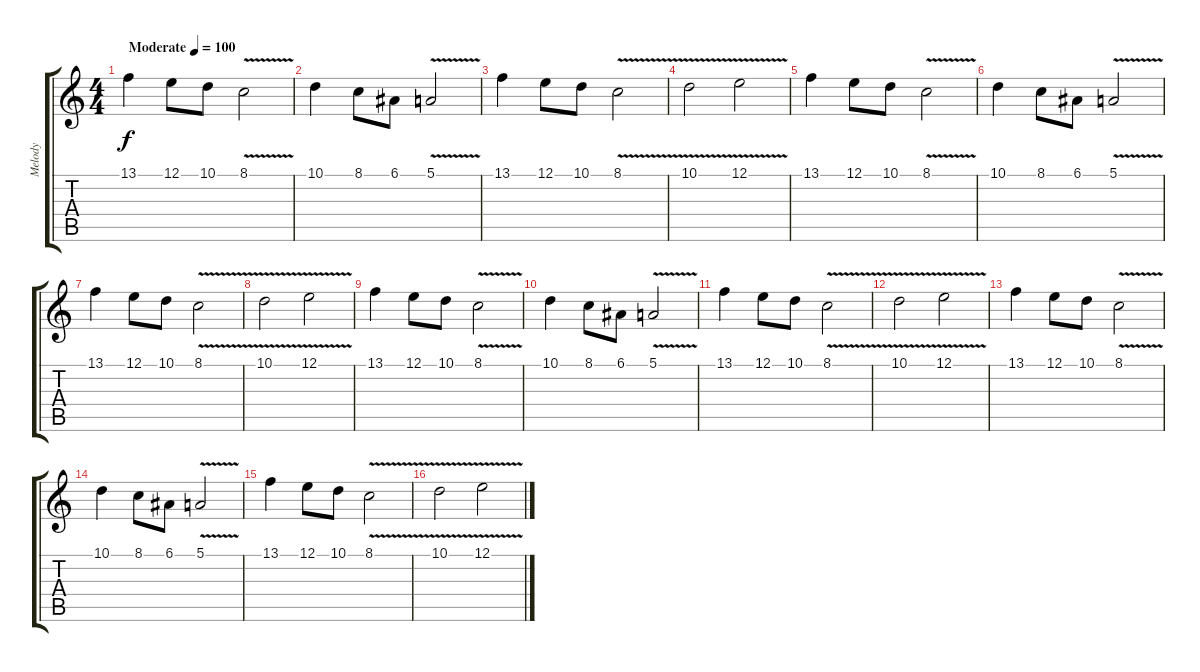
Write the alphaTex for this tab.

\track ("Melody " "Melody ") {instrument lead3calliope}
\staff {score tabs}
\tuning (E4 B3 G3 D3 A2 E2) {hide}
\ts (4 4)
\tempo (100 "Moderate")
\clef g2
\ks c
13.1.4{dy f instrument lead3calliope} 12.1.8 10.1.8 8.1{v}.2 |
10.1.4 8.1.8 6.1.8 5.1{v}.2 |
13.1.4 12.1.8 10.1.8 8.1{v}.2 |
10.1{v}.2 12.1{v}.2 |
13.1.4 12.1.8 10.1.8 8.1{v}.2 |
10.1.4 8.1.8 6.1.8 5.1{v}.2 |
13.1.4 12.1.8 10.1.8 8.1{v}.2 |
10.1{v}.2 12.1{v}.2 |
13.1.4 12.1.8 10.1.8 8.1{v}.2 |
10.1.4 8.1.8 6.1.8 5.1{v}.2 |
13.1.4 12.1.8 10.1.8 8.1{v}.2 |
10.1{v}.2 12.1{v}.2 |
13.1.4 12.1.8 10.1.8 8.1{v}.2 |
10.1.4 8.1.8 6.1.8 5.1{v}.2 |
13.1.4 12.1.8 10.1.8 8.1{v}.2 |
10.1{v}.2 12.1{v}.2
